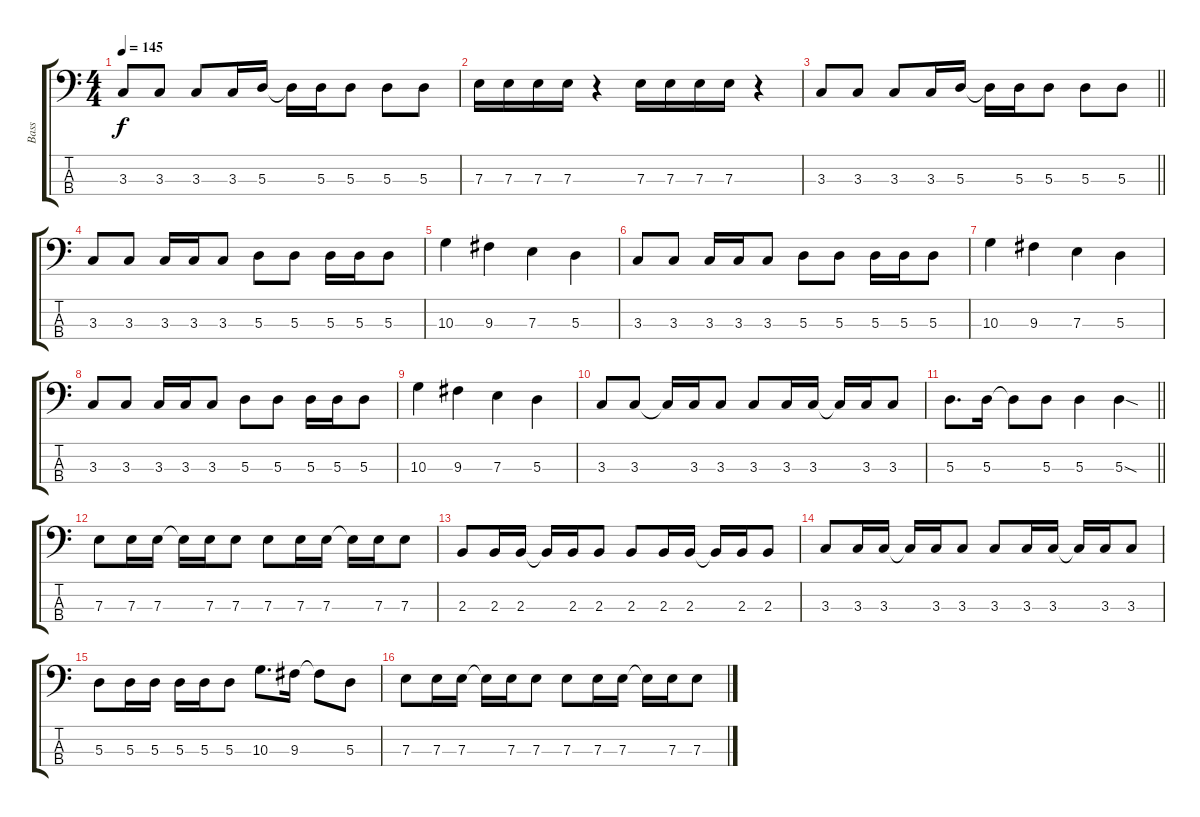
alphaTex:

\track ("Bass" "Bass") {instrument electricbasspick}
\staff {score tabs}
\tuning (G2 D2 A1 E1) {hide}
\ts (4 4)
\tempo 145
\clef f4
\ks c
3.3.8{dy f} 3.3.8 3.3.8 3.3.16 5.3.16 5.3{t}.16 5.3.16 5.3.8 5.3.8 5.3.8 |
7.3.16 7.3.16 7.3.16 7.3.16 r.4 7.3.16 7.3.16 7.3.16 7.3.16 r.4 |
\barLineRight lightlight
3.3.8 3.3.8 3.3.8 3.3.16 5.3.16 5.3{t}.16 5.3.16 5.3.8 5.3.8 5.3.8 |
3.3.8 3.3.8 3.3.16 3.3.16 3.3.8 5.3.8 5.3.8 5.3.16 5.3.16 5.3.8 |
10.3.4 9.3.4 7.3.4 5.3.4 |
3.3.8 3.3.8 3.3.16 3.3.16 3.3.8 5.3.8 5.3.8 5.3.16 5.3.16 5.3.8 |
10.3.4 9.3.4 7.3.4 5.3.4 |
3.3.8 3.3.8 3.3.16 3.3.16 3.3.8 5.3.8 5.3.8 5.3.16 5.3.16 5.3.8 |
10.3.4 9.3.4 7.3.4 5.3.4 |
3.3.8 3.3.8 3.3{t}.16 3.3.16 3.3.8 3.3.8 3.3.16 3.3.16 3.3{t}.16 3.3.16 3.3.8 |
\barLineRight lightlight
5.3.8{d} 5.3.16 5.3{t}.8 5.3.8 5.3.4 5.3{sod}.4 |
7.3.8 7.3.16 7.3.16 7.3{t}.16 7.3.16 7.3.8 7.3.8 7.3.16 7.3.16 7.3{t}.16 7.3.16 7.3.8 |
2.3.8 2.3.16 2.3.16 2.3{t}.16 2.3.16 2.3.8 2.3.8 2.3.16 2.3.16 2.3{t}.16 2.3.16 2.3.8 |
3.3.8 3.3.16 3.3.16 3.3{t}.16 3.3.16 3.3.8 3.3.8 3.3.16 3.3.16 3.3{t}.16 3.3.16 3.3.8 |
5.3.8 5.3.16 5.3.16 5.3.16 5.3.16 5.3.8 10.3.8{d} 9.3.16 9.3{t}.8 5.3.8 |
7.3.8 7.3.16 7.3.16 7.3{t}.16 7.3.16 7.3.8 7.3.8 7.3.16 7.3.16 7.3{t}.16 7.3.16 7.3.8
